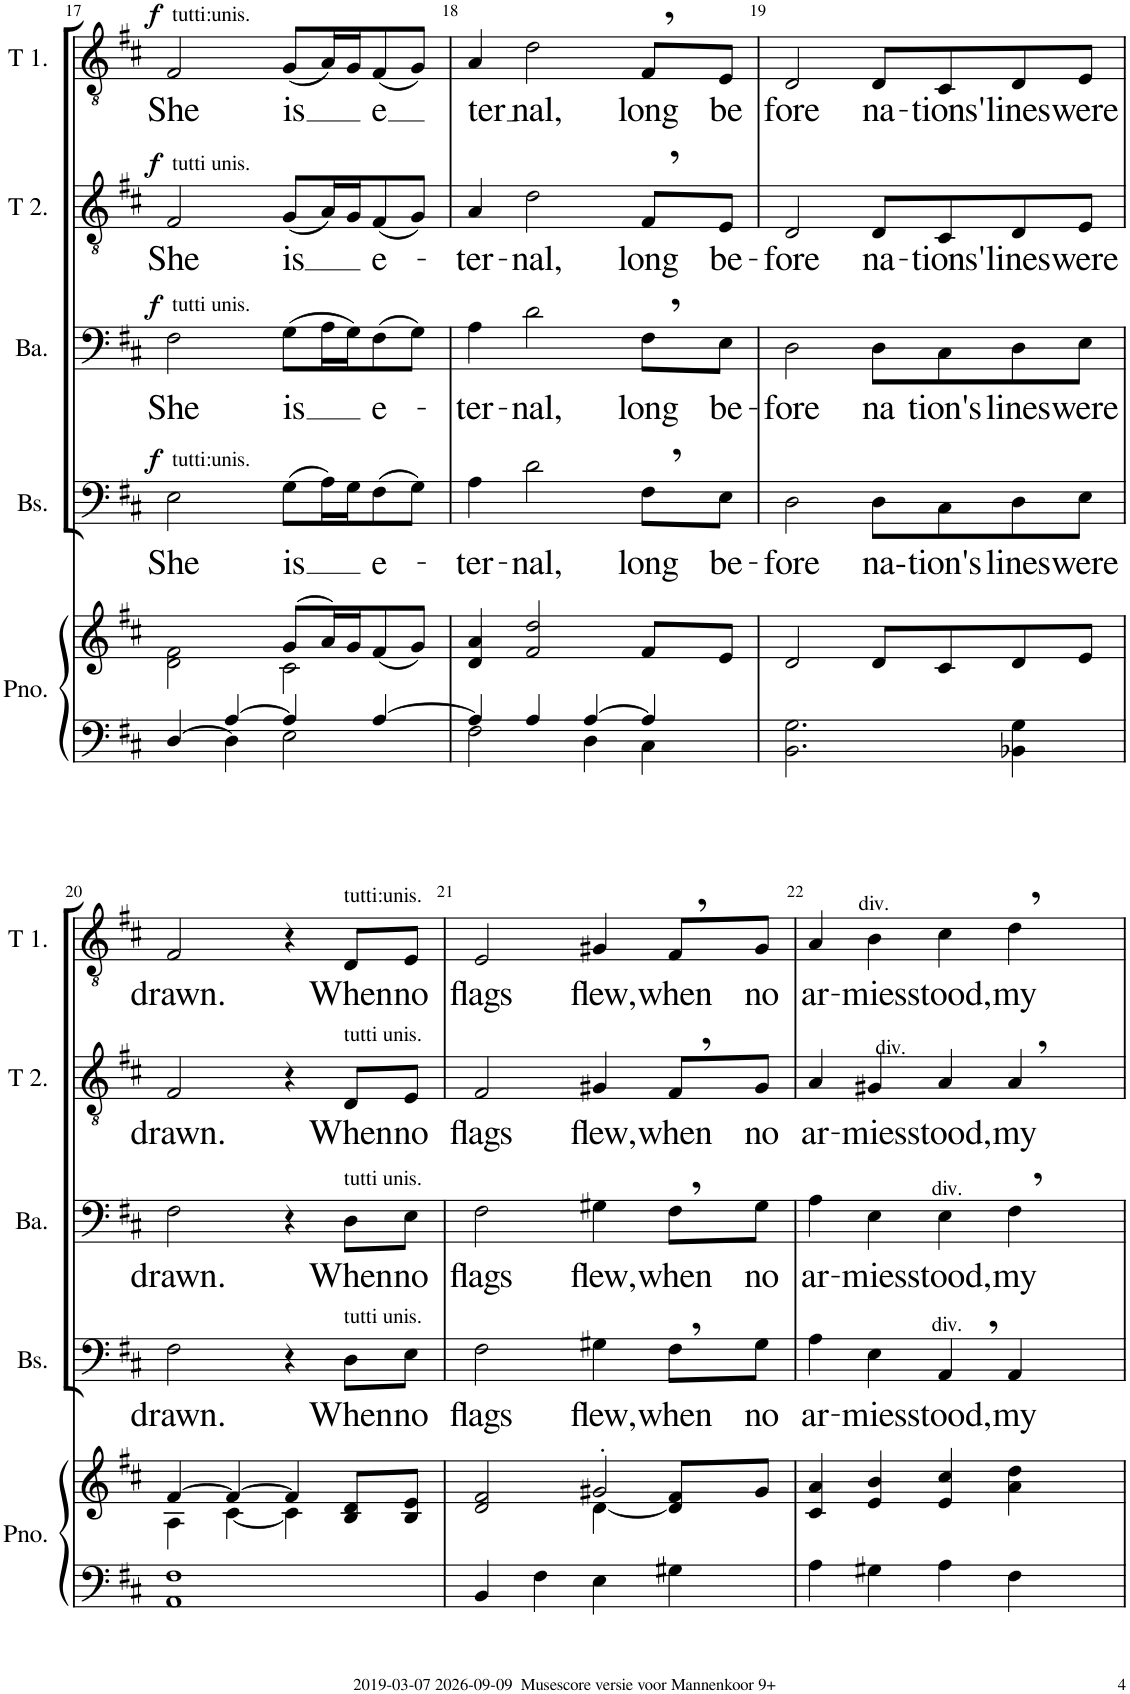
**kern	**kern	**kern	**text	**dynam	**kern	**text	**dynam	**kern	**text	**dynam	**kern	**text	**dynam
*part5	*part5	*part4	*part4	*part4	*part3	*part3	*part3	*part2	*part2	*part2	*part1	*part1	*part1
*staff6	*staff5	*staff4	*staff4	*staff4	*staff3	*staff3	*staff3	*staff2	*staff2	*staff2	*staff1	*staff1	*staff1
*I"Piano	*	*I"Bas	*	*	*I"Bariton	*	*	*I"Tenor 2.	*	*	*I"Tenor 1.	*	*
*I'Pno.	*	*I'Bs.	*	*	*I'Ba.	*	*	*I'T 2.	*	*	*I'T 1.	*	*
!!LO:PB:g=z
*clefF4	*clefG2	*clefF4	*	*	*clefF4	*	*	*clefG2	*	*	*clefG2	*	*
*k[f#c#]	*k[f#c#]	*k[f#c#]	*	*	*k[f#c#]	*	*	*k[f#c#]	*	*	*k[f#c#]	*	*
=17	=17	=17	=17	=17	=17	=17	=17	=17	=17	=17	=17	=17	=17
*^	*^	*	*	*	*	*	*	*	*	*	*	*	*
!	!	!	!	!	!	!	!	!	!	!	!	!	!LO:TX:a:t=tutti&colon;unis.	!	!
!	!	!	!	!	!	!	!	!	!	!LO:TX:a:t=tutti unis.	!	!	!	!	!
!	!	!	!	!	!	!	!LO:TX:a:t=tutti unis.	!	!	!	!	!	!	!	!
!	!	!	!	!LO:TX:a:t=tutti&colon;unis.	!	!	!	!	!	!	!	!	!	!	!
!	!	!	!	!	!LO:LY:b	!LO:DY:a	!	!LO:LY:b	!LO:DY:a	!	!LO:LY:b	!LO:DY:a	!	!LO:LY:b	!LO:DY:a
4ryy	[4D/	2ryy	2d\ 2f#\	2E\	She	f	2F#\	She	f	2F#/	She	f	2F#/	She	f
[4A/	4D\]	.	.	.	.	.	.	.	.	.	.	.	.	.	.
!	!	!	!	!	!LO:LY:b	!	!	!LO:LY:b	!	!	!LO:LY:b	!	!	!LO:LY:b	!
4A/]	2E\	(8g/L	2c#\	(8G\L	is	.	(8G\L	is	.	(8G/L	is	.	(8G/L	is	.
.	.	16a/L)	.	16A\L)	.	.	16A\L	.	.	16A/L)	.	.	16A/L)	.	.
.	.	16g/J	.	16G\J	.	.	16G\J)	.	.	16G/J	.	.	16G/J	.	.
!	!	!	!	!	!LO:LY:b	!	!	!LO:LY:b	!	!	!LO:LY:b	!	!	!LO:LY:b	!
[4A/	.	(<8f#/	.	(8F#\	e-	.	(8F#\	e-	.	(8F#/	e-	.	(8F#/	e	.
.	.	8g/J)	.	8G\J)	.	.	8G\J)	.	.	8G/J)	.	.	8G/J)	.	.
*	*	*v	*v	*	*	*	*	*	*	*	*	*	*	*	*
=18	=18	=18	=18	=18	=18	=18	=18	=18	=18	=18	=18	=18	=18	=18
!	!	!	!	!LO:LY:b	!	!	!LO:LY:b	!	!	!LO:LY:b	!	!	!LO:LY:b	!
4A/]	2F#\	4d/ 4a/	4A\	-ter-	.	4A\	-ter-	.	4A/	-ter-	.	4A/	ter	.
!	!	!	!	!LO:LY:b	!	!	!LO:LY:b	!	!	!LO:LY:b	!	!	!LO:LY:b	!
4A/	.	2f#/ 2dd/	2d\	-nal,	.	2d\	-nal,	.	2d\	-nal,	.	2d\	nal,	.
[4A/	4D\	.	.	.	.	.	.	.	.	.	.	.	.	.
!	!	!	!	!LO:LY:b	!	!	!LO:LY:b	!	!	!LO:LY:b	!	!	!LO:LY:b	!
4A/]	4C#\	8f#/L	8F#,\L	long	.	8F#,\L	long	.	8F#,/L	long	.	8F#,/L	long	.
!	!	!	!	!LO:LY:b	!	!	!LO:LY:b	!	!	!LO:LY:b	!	!	!LO:LY:b	!
.	.	8e/J	8E\J	be-	.	8E\J	be-	.	8E/J	be-	.	8E/J	be	.
*v	*v	*	*	*	*	*	*	*	*	*	*	*	*	*
=19	=19	=19	=19	=19	=19	=19	=19	=19	=19	=19	=19	=19	=19
!	!	!	!LO:LY:b	!	!	!LO:LY:b	!	!	!LO:LY:b	!	!	!LO:LY:b	!
2.BB\ 2.G\	2d/	2D\	-fore	.	2D\	-fore	.	2D/	-fore	.	2D/	fore	.
!	!	!	!LO:LY:b	!	!	!LO:LY:b	!	!	!LO:LY:b	!	!	!LO:LY:b	!
.	8d/L	8D\L	na-	.	8D\L	na	.	8D/L	na-	.	8D/L	na-	.
!	!	!	!LO:LY:b	!	!	!LO:LY:b	!	!	!LO:LY:b	!	!	!LO:LY:b	!
.	8c#/	8C#\	tion's	.	8C#\	tion's	.	8C#/	-tions'	.	8C#/	-tions'	.
!	!	!	!LO:LY:b	!	!	!LO:LY:b	!	!	!LO:LY:b	!	!	!LO:LY:b	!
4BB-X\ 4G\	8d/	8D\	lines	.	8D\	lines	.	8D/	lines	.	8D/	lines	.
!	!	!	!LO:LY:b	!	!	!LO:LY:b	!	!	!LO:LY:b	!	!	!LO:LY:b	!
.	8e/J	8E\J	were	.	8E\J	were	.	8E/J	were	.	8E/J	were	.
!!LO:LB:g=z
=20	=20	=20	=20	=20	=20	=20	=20	=20	=20	=20	=20	=20	=20
*	*^	*	*	*	*	*	*	*	*	*	*	*	*
!	!	!	!	!LO:LY:b	!	!	!LO:LY:b	!	!	!LO:LY:b	!	!	!LO:LY:b	!
1AA 1F#	[4f#/	4A\	2F#\	drawn.	.	2F#\	drawn.	.	2F#/	drawn.	.	2F#/	drawn.	.
.	4f#/_	[4c#\	.	.	.	.	.	.	.	.	.	.	.	.
.	4f#/]	4c#\]	4r	.	.	4r	.	.	4r	.	.	4r	.	.
!	!	!	!	!	!	!	!	!	!	!	!	!LO:TX:a:t=tutti&colon;unis.	!	!
!	!	!	!	!	!	!	!	!	!LO:TX:a:t=tutti unis.	!	!	!	!	!
!	!	!	!	!	!	!LO:TX:a:t=tutti unis.	!	!	!	!	!	!	!	!
!	!	!	!LO:TX:a:t=tutti unis.	!	!	!	!	!	!	!	!	!	!	!
!	!	!	!	!LO:LY:b	!	!	!LO:LY:b	!	!	!LO:LY:b	!	!	!LO:LY:b	!
.	8B/ 8d/L	4ryy	8D\L	When	.	8D\L	When	.	8D/L	When	.	8D/L	When	.
!	!	!	!	!LO:LY:b	!	!	!LO:LY:b	!	!	!LO:LY:b	!	!	!LO:LY:b	!
.	8B/ 8e/J	.	8E\J	no	.	8E\J	no	.	8E/J	no	.	8E/J	no	.
=21	=21	=21	=21	=21	=21	=21	=21	=21	=21	=21	=21	=21	=21	=21
!	!	!	!	!LO:LY:b	!	!	!LO:LY:b	!	!	!LO:LY:b	!	!	!LO:LY:b	!
4BB/	2ryy	2d/ 2f#/	2F#\	flags	.	2F#\	flags	.	2F#/	flags	.	2E/	flags	.
4F#\	.	.	.	.	.	.	.	.	.	.	.	.	.	.
!	!	!	!	!LO:LY:b	!	!	!LO:LY:b	!	!	!LO:LY:b	!	!	!LO:LY:b	!
4E\	2g#X'/	[4d\	4G#X\	flew,	.	4G#X\	flew,	.	4G#X/	flew,	.	4G#X/	flew,	.
!	!	!	!	!LO:LY:b	!	!	!LO:LY:b	!	!	!LO:LY:b	!	!	!LO:LY:b	!
4G#X\	.	8d/] 8f#/L	8F#,\L	when	.	8F#,\L	when	.	8F#,/L	when	.	8F#,/L	when	.
!	!	!	!	!LO:LY:b	!	!	!LO:LY:b	!	!	!LO:LY:b	!	!	!LO:LY:b	!
.	.	8g#/J	8G#\J	no	.	8G#\J	no	.	8G#/J	no	.	8G#/J	no	.
=22	=22	=22	=22	=22	=22	=22	=22	=22	=22	=22	=22	=22	=22	=22
!	!	!	!	!LO:LY:b	!	!	!LO:LY:b	!	!	!LO:LY:b	!	!	!LO:LY:b	!
*	*v	*v	*	*	*	*	*	*	*	*	*	*	*	*
4A\	4c#/ 4a/	4A\	ar-	.	4A\	ar-	.	4A/	ar-	.	4A/	ar-	.
!	!	!	!	!	!	!	!	!	!	!	!LO:TX:a:t=div.	!	!
!	!	!	!	!	!	!	!	!LO:TX:a:t=div.	!	!	!	!	!
!	!	!	!LO:LY:b	!	!	!LO:LY:b	!	!	!LO:LY:b	!	!	!LO:LY:b	!
4G#X\	4e/ 4b/	4E\	-mies	.	4E\	-mies	.	4G#X/	-mies	.	4B\	-mies	.
!	!	!	!	!	!LO:TX:a:t=div.	!	!	!	!	!	!	!	!
!	!	!LO:TX:a:t=div.	!	!	!	!	!	!	!	!	!	!	!
!	!	!	!LO:LY:b	!	!	!LO:LY:b	!	!	!LO:LY:b	!	!	!LO:LY:b	!
4A\	4e/ 4cc#/	4AA,/	stood,	.	4E\	stood,	.	4A/	stood,	.	4c#\	stood,	.
!	!	!	!LO:LY:b	!	!	!LO:LY:b	!	!	!LO:LY:b	!	!	!LO:LY:b	!
4F#\	4a\ 4dd\	4AA/	my	.	4F#,\	my	.	4A,/	my	.	4d,\	my	.
=	=	=	=	=	=	=	=	=	=	=	=	=	=
*-	*-	*-	*-	*-	*-	*-	*-	*-	*-	*-	*-	*-	*-
